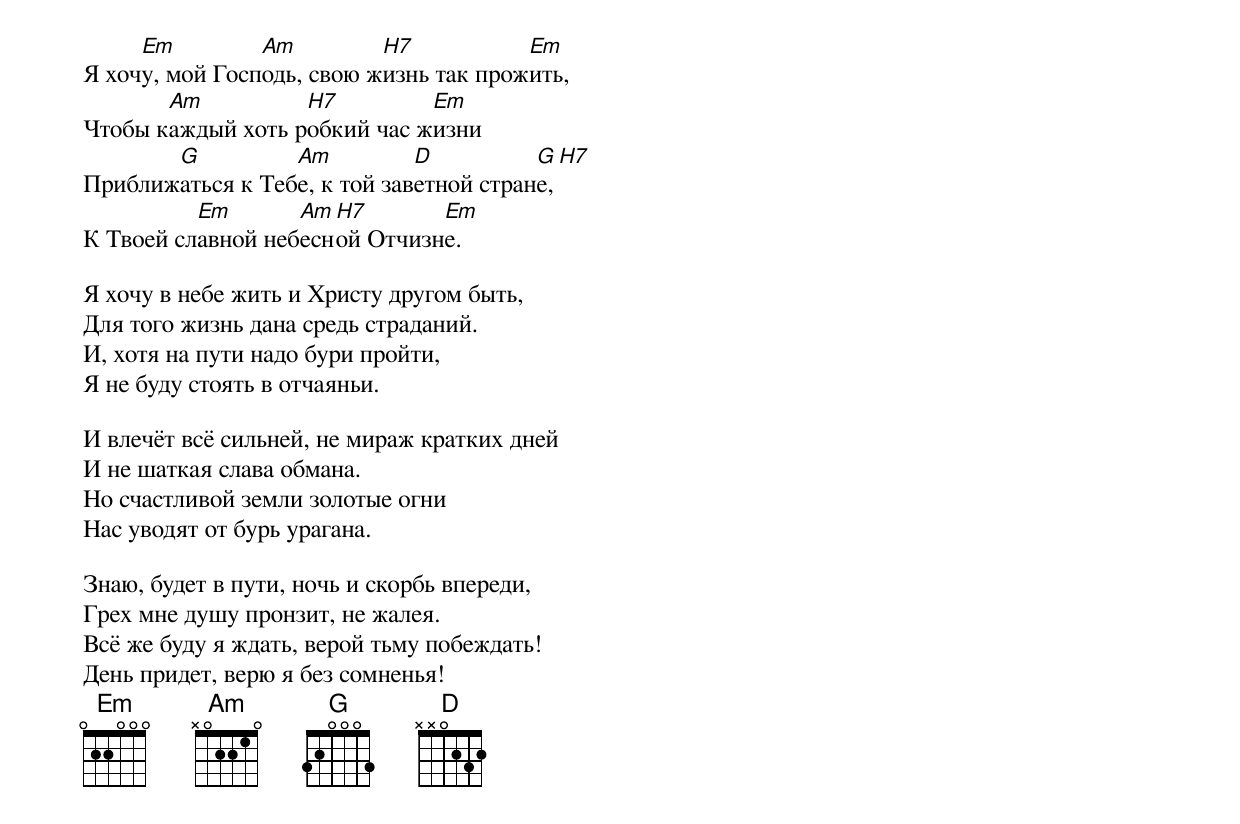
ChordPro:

Я хоч[Em]у, мой Госп[Am]одь, свою ж[H7]изнь так прож[Em]ить,
Чтобы к[Am]аждый хоть р[H7]обкий час ж[Em]изни
Приближ[G]аться к Теб[Am]е, к той зав[D]етной стран[G]е,[H7]
К Твоей сл[Em]авной неб[Am]есн[H7]ой Отчизн[Em]е.

Я хочу в небе жить и Христу другом быть,
Для того жизнь дана средь страданий.
И, хотя на пути надо бури пройти,
Я не буду стоять в отчаяньи.

И влечёт всё сильней, не мираж кратких дней
И не шаткая слава обмана.
Но счастливой земли золотые огни
Нас уводят от бурь урагана.

Знаю, будет в пути, ночь и скорбь впереди,
Грех мне душу пронзит, не жалея.
Всё же буду я ждать, верой тьму побеждать!
День придет, верю я без сомненья!
